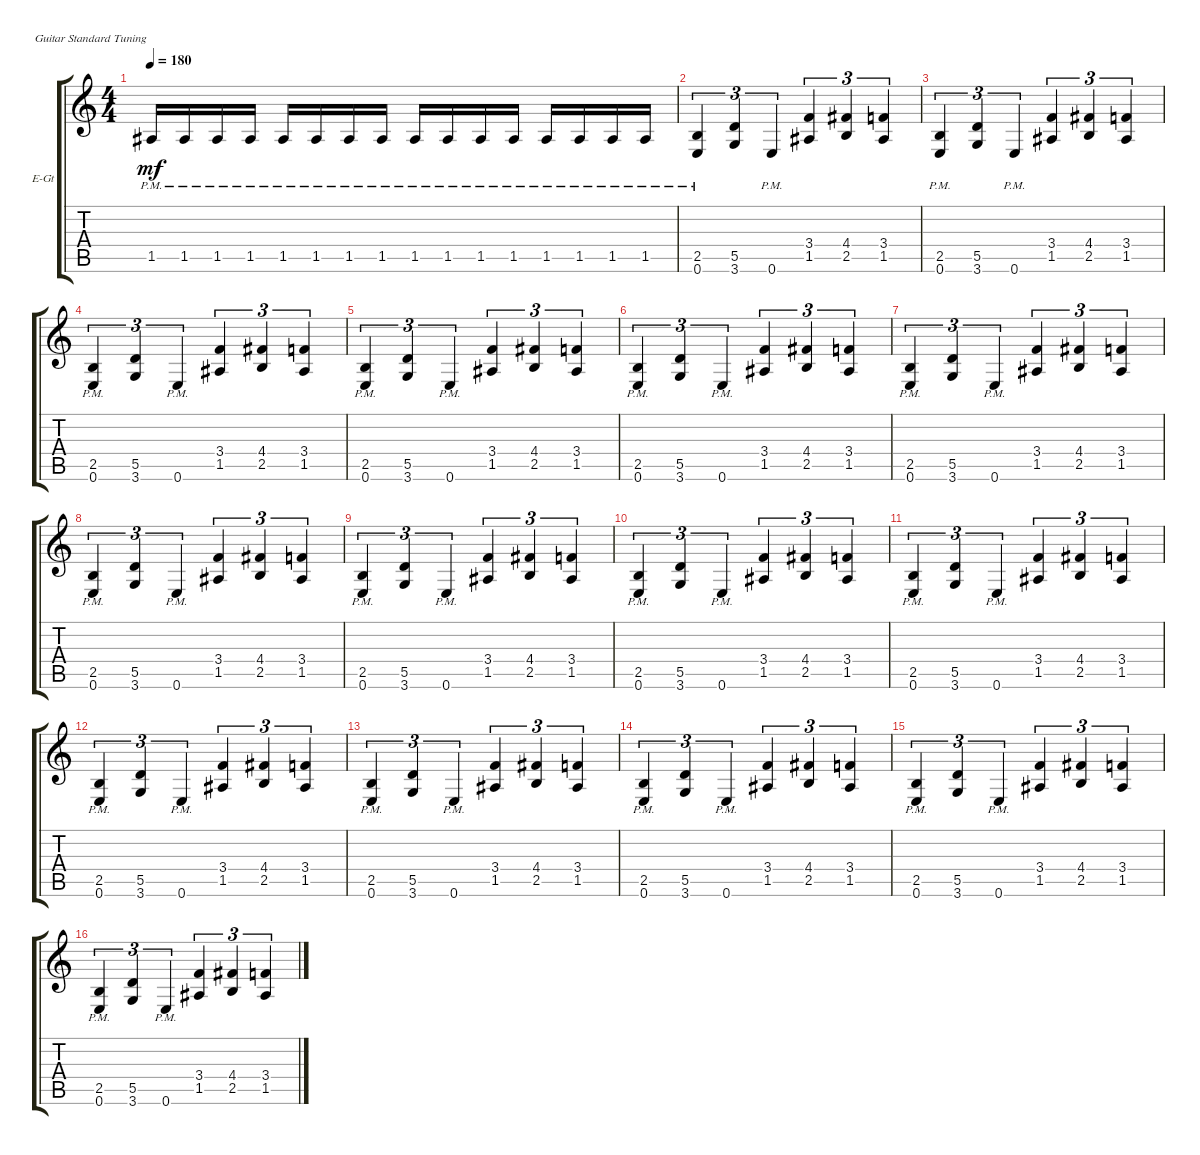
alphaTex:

\bracketExtendMode groupsimilarinstruments
\firstSystemTrackNameOrientation horizontal
\otherSystemsTrackNameOrientation horizontal
\track ("Gtr Dist 1" "E-Gt") {instrument overdrivenguitar}
\staff {score tabs}
\tuning (E4 B3 G3 D3 A2 E2)
\ts (4 4)
\tempo 180
\clef g2
\ks c
1.5{pm}.16{dy mf} 1.5{pm}.16 1.5{pm}.16 1.5{pm}.16 1.5{pm}.16 1.5{pm}.16 1.5{pm}.16 1.5{pm}.16 1.5{pm}.16 1.5{pm}.16 1.5{pm}.16 1.5{pm}.16 1.5{pm}.16 1.5{pm}.16 1.5{pm}.16 1.5{pm}.16 |
(2.5{pm} 0.6{pm}).4{tu (3 2)} (5.5 3.6).4{tu (3 2)} 0.6{pm}.4{tu (3 2)} (3.4 1.5).4{tu (3 2)} (4.4 2.5).4{tu (3 2)} (3.4 1.5).4{tu (3 2)} |
(2.5{pm} 0.6{pm}).4{tu (3 2)} (5.5 3.6).4{tu (3 2)} 0.6{pm}.4{tu (3 2)} (3.4 1.5).4{tu (3 2)} (4.4 2.5).4{tu (3 2)} (3.4 1.5).4{tu (3 2)} |
(2.5{pm} 0.6{pm}).4{tu (3 2)} (5.5 3.6).4{tu (3 2)} 0.6{pm}.4{tu (3 2)} (3.4 1.5).4{tu (3 2)} (4.4 2.5).4{tu (3 2)} (3.4 1.5).4{tu (3 2)} |
(2.5{pm} 0.6{pm}).4{tu (3 2)} (5.5 3.6).4{tu (3 2)} 0.6{pm}.4{tu (3 2)} (3.4 1.5).4{tu (3 2)} (4.4 2.5).4{tu (3 2)} (3.4 1.5).4{tu (3 2)} |
(2.5{pm} 0.6{pm}).4{tu (3 2)} (5.5 3.6).4{tu (3 2)} 0.6{pm}.4{tu (3 2)} (3.4 1.5).4{tu (3 2)} (4.4 2.5).4{tu (3 2)} (3.4 1.5).4{tu (3 2)} |
(2.5{pm} 0.6{pm}).4{tu (3 2)} (5.5 3.6).4{tu (3 2)} 0.6{pm}.4{tu (3 2)} (3.4 1.5).4{tu (3 2)} (4.4 2.5).4{tu (3 2)} (3.4 1.5).4{tu (3 2)} |
(2.5{pm} 0.6{pm}).4{tu (3 2)} (5.5 3.6).4{tu (3 2)} 0.6{pm}.4{tu (3 2)} (3.4 1.5).4{tu (3 2)} (4.4 2.5).4{tu (3 2)} (3.4 1.5).4{tu (3 2)} |
(2.5{pm} 0.6{pm}).4{tu (3 2)} (5.5 3.6).4{tu (3 2)} 0.6{pm}.4{tu (3 2)} (3.4 1.5).4{tu (3 2)} (4.4 2.5).4{tu (3 2)} (3.4 1.5).4{tu (3 2)} |
(2.5{pm} 0.6{pm}).4{tu (3 2)} (5.5 3.6).4{tu (3 2)} 0.6{pm}.4{tu (3 2)} (3.4 1.5).4{tu (3 2)} (4.4 2.5).4{tu (3 2)} (3.4 1.5).4{tu (3 2)} |
(2.5{pm} 0.6{pm}).4{tu (3 2)} (5.5 3.6).4{tu (3 2)} 0.6{pm}.4{tu (3 2)} (3.4 1.5).4{tu (3 2)} (4.4 2.5).4{tu (3 2)} (3.4 1.5).4{tu (3 2)} |
(2.5{pm} 0.6{pm}).4{tu (3 2)} (5.5 3.6).4{tu (3 2)} 0.6{pm}.4{tu (3 2)} (3.4 1.5).4{tu (3 2)} (4.4 2.5).4{tu (3 2)} (3.4 1.5).4{tu (3 2)} |
(2.5{pm} 0.6{pm}).4{tu (3 2)} (5.5 3.6).4{tu (3 2)} 0.6{pm}.4{tu (3 2)} (3.4 1.5).4{tu (3 2)} (4.4 2.5).4{tu (3 2)} (3.4 1.5).4{tu (3 2)} |
(2.5{pm} 0.6{pm}).4{tu (3 2)} (5.5 3.6).4{tu (3 2)} 0.6{pm}.4{tu (3 2)} (3.4 1.5).4{tu (3 2)} (4.4 2.5).4{tu (3 2)} (3.4 1.5).4{tu (3 2)} |
(2.5{pm} 0.6{pm}).4{tu (3 2)} (5.5 3.6).4{tu (3 2)} 0.6{pm}.4{tu (3 2)} (3.4 1.5).4{tu (3 2)} (4.4 2.5).4{tu (3 2)} (3.4 1.5).4{tu (3 2)} |
(2.5{pm} 0.6{pm}).4{tu (3 2)} (5.5 3.6).4{tu (3 2)} 0.6{pm}.4{tu (3 2)} (3.4 1.5).4{tu (3 2)} (4.4 2.5).4{tu (3 2)} (3.4 1.5).4{tu (3 2)}
